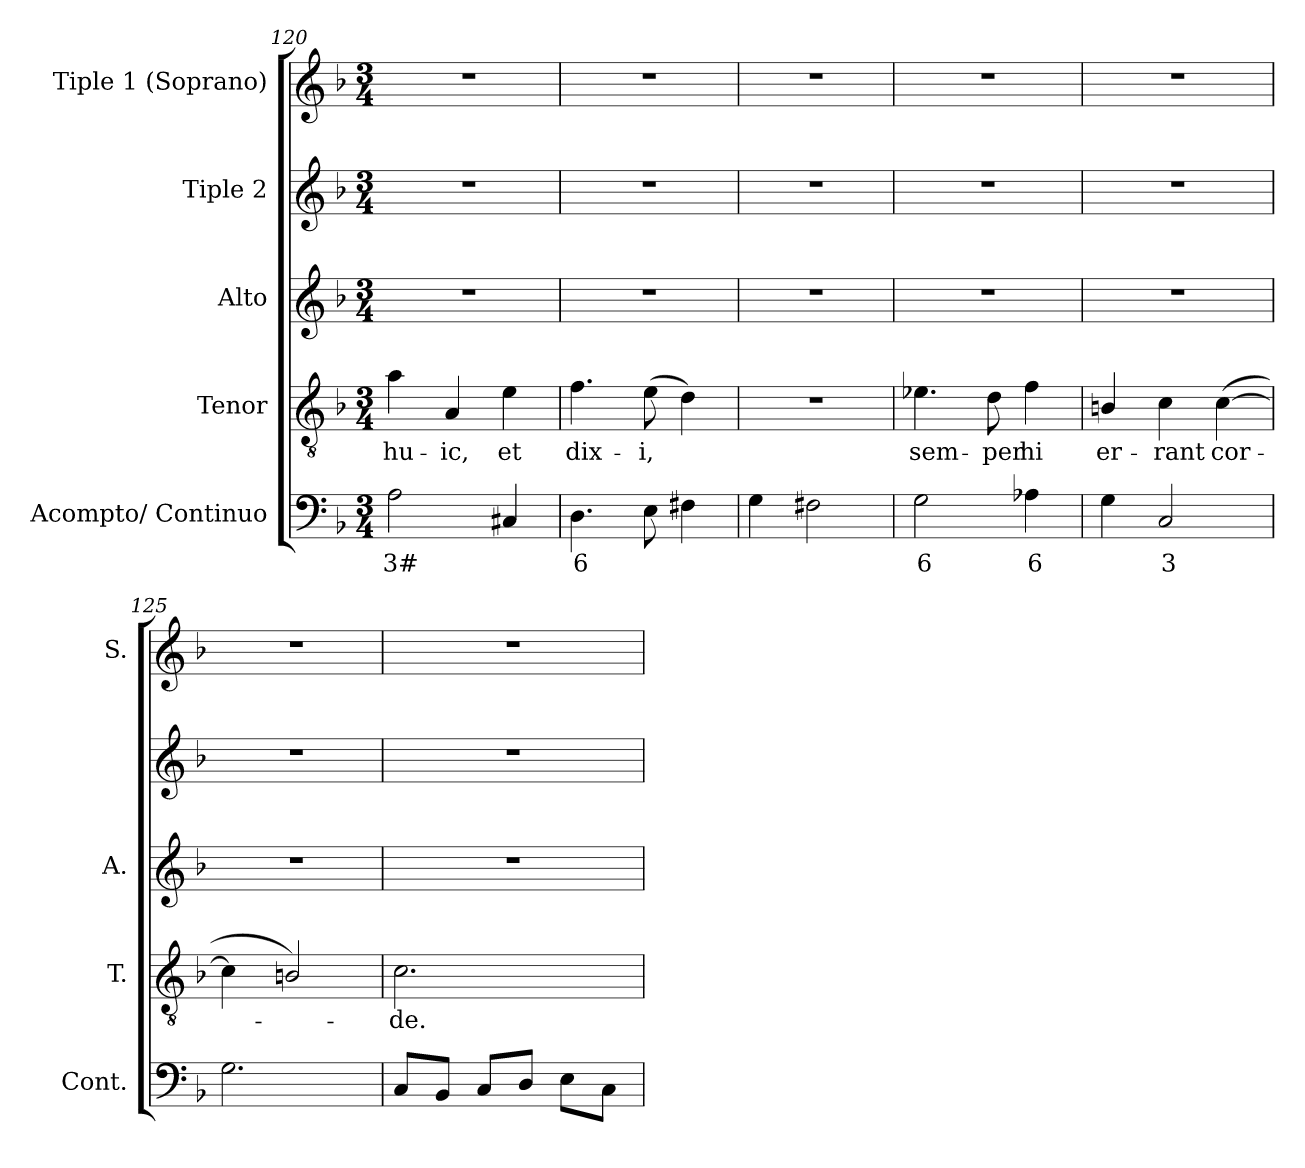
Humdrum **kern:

**kern	**text	**kern	**text	**kern	**kern	**kern
*part5	*part5	*part4	*part4	*part3	*part2	*part1
*staff5	*staff5	*staff4	*staff4	*staff3	*staff2	*staff1
*I"Acompto/ Continuo	*	*I"Tenor	*	*I"Alto	*I"Tiple 2	*I"Tiple 1 (Soprano)
*I'Cont.	*	*I'T.	*	*I'A.	*	*I'S.
*clefF4	*	*clefGv2	*	*clefG2	*clefG2	*clefG2
*	*	*ITrd7c12	*	*	*	*
*k[b-]	*	*k[b-]	*	*k[b-]	*k[b-]	*k[b-]
*F:	*	*F:	*	*F:	*F:	*F:
*M3/4	*	*M3/4	*	*M3/4	*M3/4	*M3/4
=120	=120	=120	=120	=120	=120	=120
!	!LO:LY:b:color=#000000	!	!	!	!	!
!	!	!	!LO:LY:b:color=#000000	!LO:N:vis=1	!LO:N:vis=1	!LO:N:vis=1
2Ai\	3#	4Ai\	hu-	2.r	2.r	2.r
!	!	!	!LO:LY:b:color=#000000	!	!	!
.	.	4AAi/	-ic,	.	.	.
!	!	!	!LO:LY:b:color=#000000	!	!	!
4C#Xi/	.	4Ei\	et	.	.	.
=121	=121	=121	=121	=121	=121	=121
!	!LO:LY:b:color=#000000	!	!	!	!	!
!	!	!	!LO:LY:b:color=#000000	!LO:N:vis=1	!LO:N:vis=1	!LO:N:vis=1
4.Di\	6	4.Fi\	dix-	2.r	2.r	2.r
!	!	!	!LO:LY:b:color=#000000	!	!	!
8Ei\	.	(8Ei\	-i,	.	.	.
4F#Xi\	.	4Di\)	.	.	.	.
!!LO:LB:g=z
=122	=122	=122	=122	=122	=122	=122
!	!	!LO:N:vis=1	!	!LO:N:vis=1	!LO:N:vis=1	!LO:N:vis=1
4Gi\	.	2.r	.	2.r	2.r	2.r
2F#Xi\	.	.	.	.	.	.
=123	=123	=123	=123	=123	=123	=123
!	!LO:LY:b:color=#000000	!	!	!	!	!
!	!	!	!LO:LY:b:color=#000000	!LO:N:vis=1	!LO:N:vis=1	!LO:N:vis=1
2Gi\	6	4.E-Xi\	sem-	2.r	2.r	2.r
!	!	!	!LO:LY:b:color=#000000	!	!	!
.	.	8Di\	-per	.	.	.
!	!LO:LY:b:color=#000000	!	!	!	!	!
!	!	!	!LO:LY:b:color=#000000	!	!	!
4A-Xi\	6	4Fi\	hi	.	.	.
=124	=124	=124	=124	=124	=124	=124
!	!	!	!LO:LY:b:color=#000000	!LO:N:vis=1	!LO:N:vis=1	!LO:N:vis=1
4Gi\	.	4BBni/	er-	2.r	2.r	2.r
!	!LO:LY:b:color=#000000	!	!	!	!	!
!	!	!	!LO:LY:b:color=#000000	!	!	!
2Ci/	3	4Ci\	-rant	.	.	.
!	!	!	!LO:LY:b:color=#000000	!	!	!
.	.	([4Ci\	cor-	.	.	.
=125	=125	=125	=125	=125	=125	=125
!	!	!	!	!LO:N:vis=1	!LO:N:vis=1	!LO:N:vis=1
2.Gi\	.	4Ci\]	.	2.r	2.r	2.r
.	.	2BBni/)	.	.	.	.
=126	=126	=126	=126	=126	=126	=126
!	!	!	!LO:LY:b:color=#000000	!LO:N:vis=1	!LO:N:vis=1	!LO:N:vis=1
8Ci/L	.	2.Ci\	-de.	2.r	2.r	2.r
8BB-i/J	.	.	.	.	.	.
8Ci/L	.	.	.	.	.	.
8Di/J	.	.	.	.	.	.
8Ei\L	.	.	.	.	.	.
8Ci\J	.	.	.	.	.	.
=	=	=	=	=	=	=
*-	*-	*-	*-	*-	*-	*-
